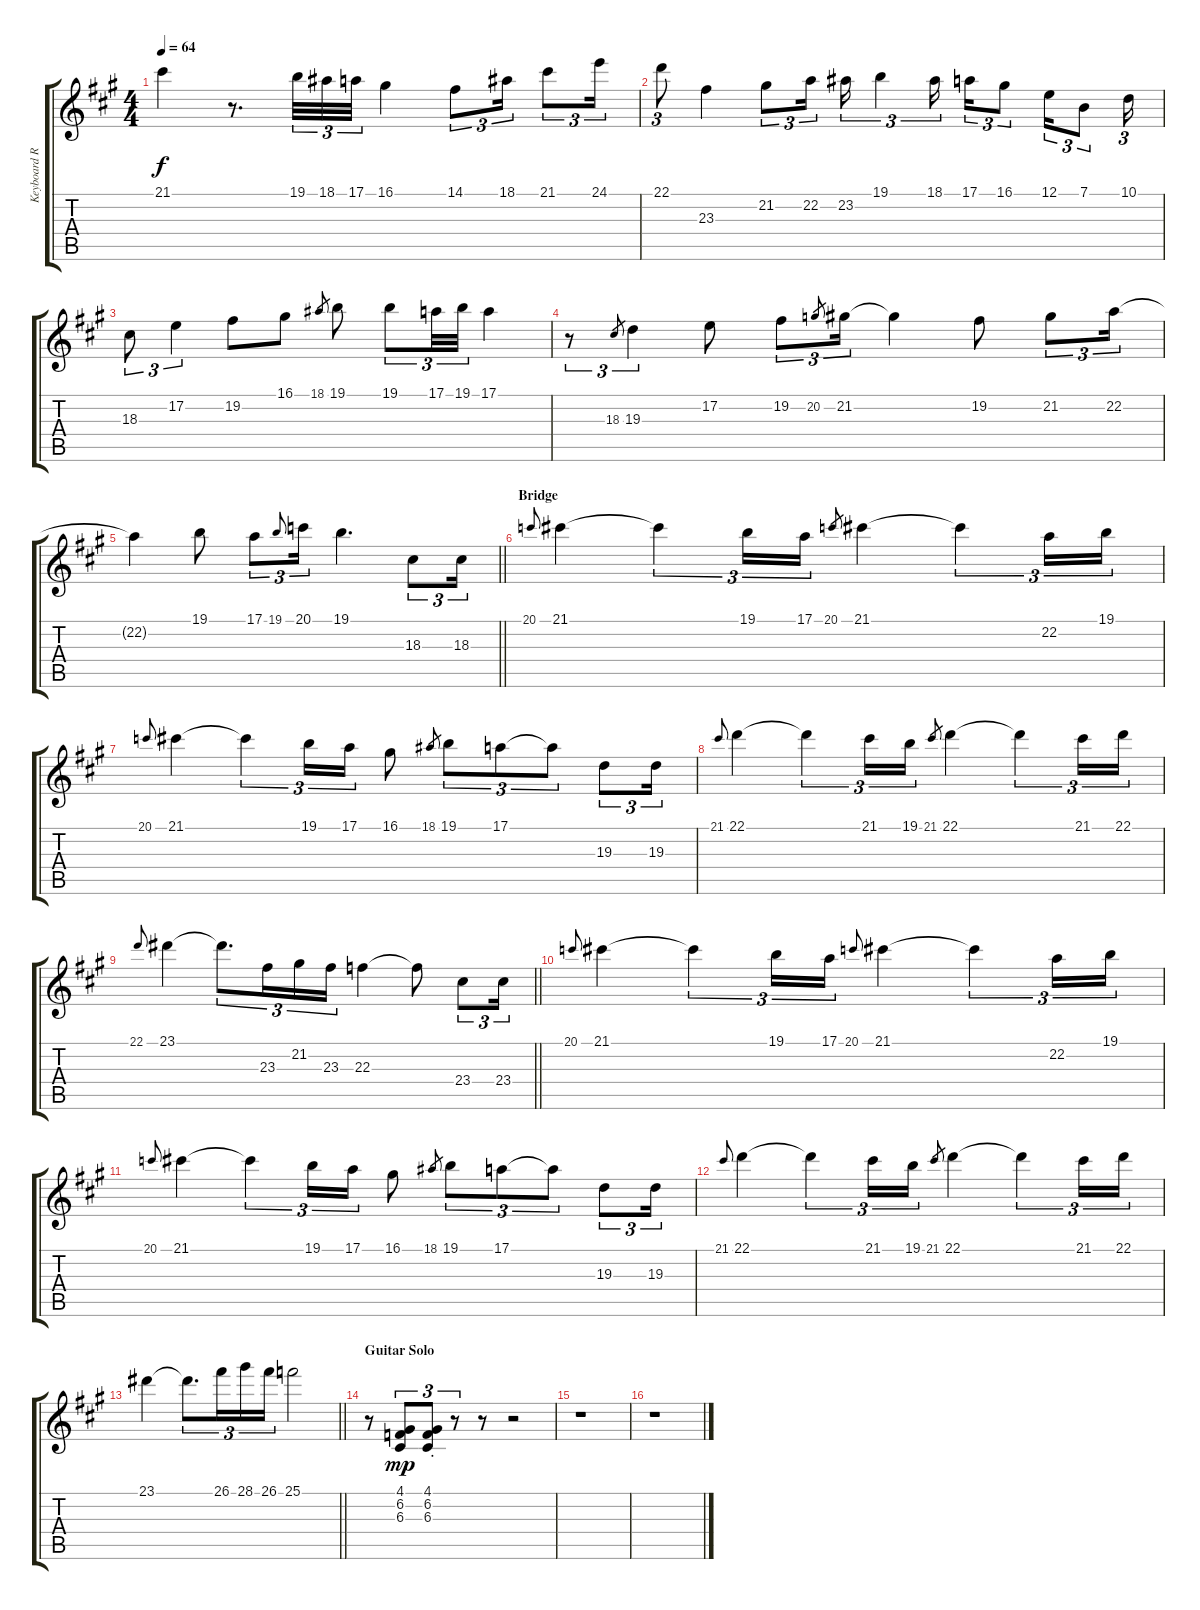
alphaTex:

\track ("Keyboard R" "Keyboard R") {instrument pad1newage}
\staff {score tabs}
\tuning (E4 B3 G3 D3 A2 E2) {hide}
\ts (4 4)
\tempo 64
\clef g2
\ks f#minor
21.1{t}.4{dy f} r.8{d} 19.1.32{tu (3 2)} 18.1.32{tu (3 2)} 17.1.32{tu (3 2)} 16.1.4 14.1.8{tu (3 2)} 18.1.16{tu (3 2)} 21.1.8{tu (3 2)} 24.1.16{tu (3 2)} |
22.1.8{tu (3 2)} 23.3.4 21.2.8{tu (3 2)} 22.2.16{tu (3 2)} 23.2.16{tu (3 2)} 19.1.4{tu (3 2)} 18.1.16{tu (3 2)} 17.1.16{tu (3 2)} 16.1.8{tu (3 2)} 12.1.16{tu (3 2)} 7.1.8{tu (3 2)} 10.1.16{tu (3 2)} |
18.3.8{tu (3 2)} 17.2.4{tu (3 2)} 19.2.8 16.1.8 18.1.8{gr} 19.1.8 19.1.8{tu (3 2)} 17.1.32{tu (3 2)} 19.1.32{tu (3 2)} 17.1.4 |
r.8{tu (3 2)} 18.3.8{gr} 19.3.4{tu (3 2)} 17.2.8 19.2.8{tu (3 2)} 20.2.8{gr} 21.2.16{tu (3 2)} 21.2{t}.4 19.2.8 21.2.8{tu (3 2)} 22.2.16{tu (3 2)} |
\barLineRight lightlight
22.2{t}.4 19.1.8 17.1.8{tu (3 2)} 19.1.8{gr onbeat} 20.1.16{tu (3 2)} 19.1.4{d} 18.3.8{tu (3 2)} 18.3.16{tu (3 2)} |
\section ("" "Bridge")
20.1.8{gr onbeat} 21.1.4 21.1{t}.4{tu (3 2)} 19.1.16{tu (3 2)} 17.1.16{tu (3 2)} 20.1.8{gr} 21.1.4 21.1{t}.4{tu (3 2)} 22.2.16{tu (3 2)} 19.1.16{tu (3 2)} |
20.1.8{gr onbeat} 21.1.4 21.1{t}.4{tu (3 2)} 19.1.16{tu (3 2)} 17.1.16{tu (3 2)} 16.1.8 18.1.8{gr} 19.1.8{tu (3 2)} 17.1.8{tu (3 2)} 17.1{t}.8{tu (3 2)} 19.3.8{tu (3 2)} 19.3.16{tu (3 2)} |
21.1.8{gr onbeat} 22.1.4 22.1{t}.4{tu (3 2)} 21.1.16{tu (3 2)} 19.1.16{tu (3 2)} 21.1.8{gr} 22.1.4 22.1{t}.4{tu (3 2)} 21.1.16{tu (3 2)} 22.1.16{tu (3 2)} |
\barLineRight lightlight
22.1.8{gr onbeat} 23.1.4 23.1{t}.8{d tu (3 2)} 23.3.16{tu (3 2)} 21.2.16{tu (3 2)} 23.3.16{tu (3 2)} 22.3.4 22.3{t}.8 23.4.8{tu (3 2)} 23.4.16{tu (3 2)} |
20.1.8{gr onbeat} 21.1.4 21.1{t}.4{tu (3 2)} 19.1.16{tu (3 2)} 17.1.16{tu (3 2)} 20.1.8{gr onbeat} 21.1.4 21.1{t}.4{tu (3 2)} 22.2.16{tu (3 2)} 19.1.16{tu (3 2)} |
20.1.8{gr onbeat} 21.1.4 21.1{t}.4{tu (3 2)} 19.1.16{tu (3 2)} 17.1.16{tu (3 2)} 16.1.8 18.1.8{gr} 19.1.8{tu (3 2)} 17.1.8{tu (3 2)} 17.1{t}.8{tu (3 2)} 19.3.8{tu (3 2)} 19.3.16{tu (3 2)} |
21.1.8{gr onbeat} 22.1.4 22.1{t}.4{tu (3 2)} 21.1.16{tu (3 2)} 19.1.16{tu (3 2)} 21.1.8{gr} 22.1.4 22.1{t}.4{tu (3 2)} 21.1.16{tu (3 2)} 22.1.16{tu (3 2)} |
\barLineRight lightlight
23.1.4 23.1{t}.8{d tu (3 2)} 26.1.16{tu (3 2)} 28.1.16{tu (3 2)} 26.1.16{tu (3 2)} 25.1.2 |
\section ("" "Guitar Solo")
r.8{instrument synthbrass1} (4.1 6.2 6.3).8{tu (3 2) dy mp} (4.1 6.2 6.3{st}).8{tu (3 2)} r.8{tu (3 2)} r.8 r.2 |
r.1 |
r.1
